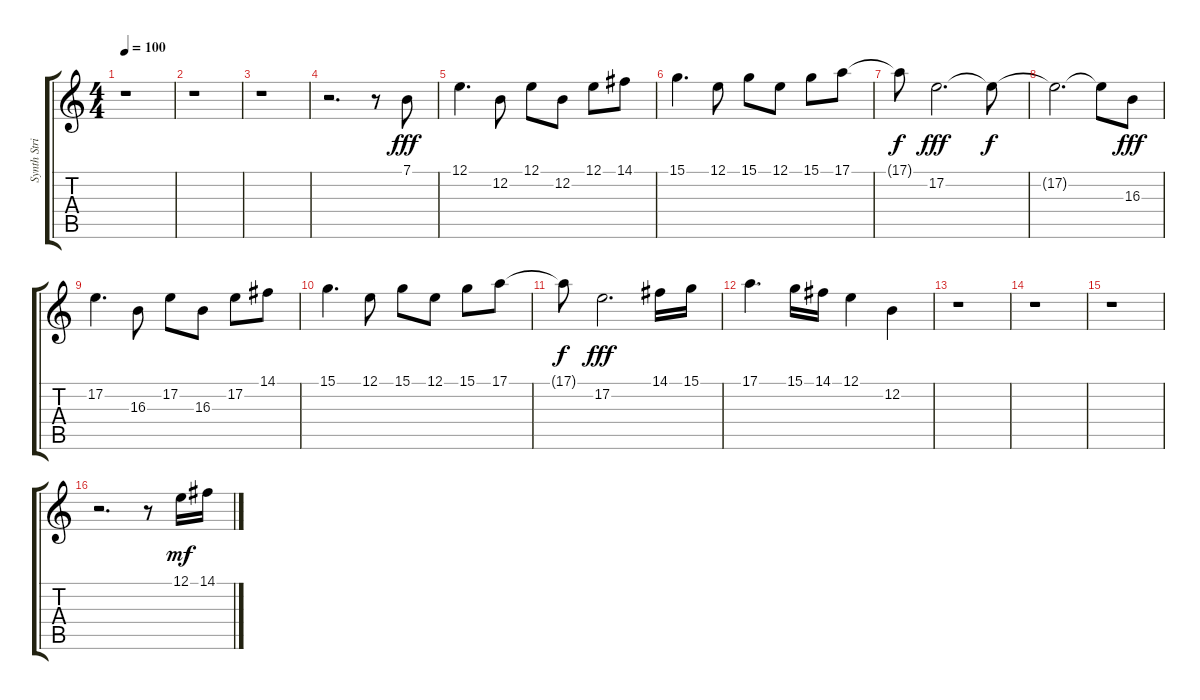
\track ("Synth Strings" "Synth Stri") {instrument synthstrings1}
\staff {score tabs}
\tuning (E4 B3 G3 D3 A2 E2) {hide}
\ts (4 4)
\tempo 100
\clef g2
\ks c
r.1{dy f} |
r.1 |
r.1 |
r.2{d} r.8 7.1.8{dy fff volume 11} |
12.1.4{d} 12.2.8 12.1.8 12.2.8 12.1.8 14.1.8 |
15.1.4{d} 12.1.8 15.1.8 12.1.8 15.1.8 17.1.8 |
17.1{t}.8{dy f} 17.2.2{d dy fff} 17.2{t}.8{dy f} |
17.2{t}.2{d} 17.2{t}.8 16.3.8{dy fff volume 11} |
17.2.4{d} 16.3.8 17.2.8 16.3.8 17.2.8 14.1.8 |
15.1.4{d} 12.1.8 15.1.8 12.1.8 15.1.8 17.1.8 |
17.1{t}.8{dy f} 17.2.2{d dy fff} 14.1.16 15.1.16 |
17.1.4{d} 15.1.16 14.1.16 12.1.4 12.2.4{volume 8} |
r.1 |
r.1 |
r.1 |
r.2{d} r.8 12.1.16{dy mf volume 16 instrument synthstrings1} 14.1.16
